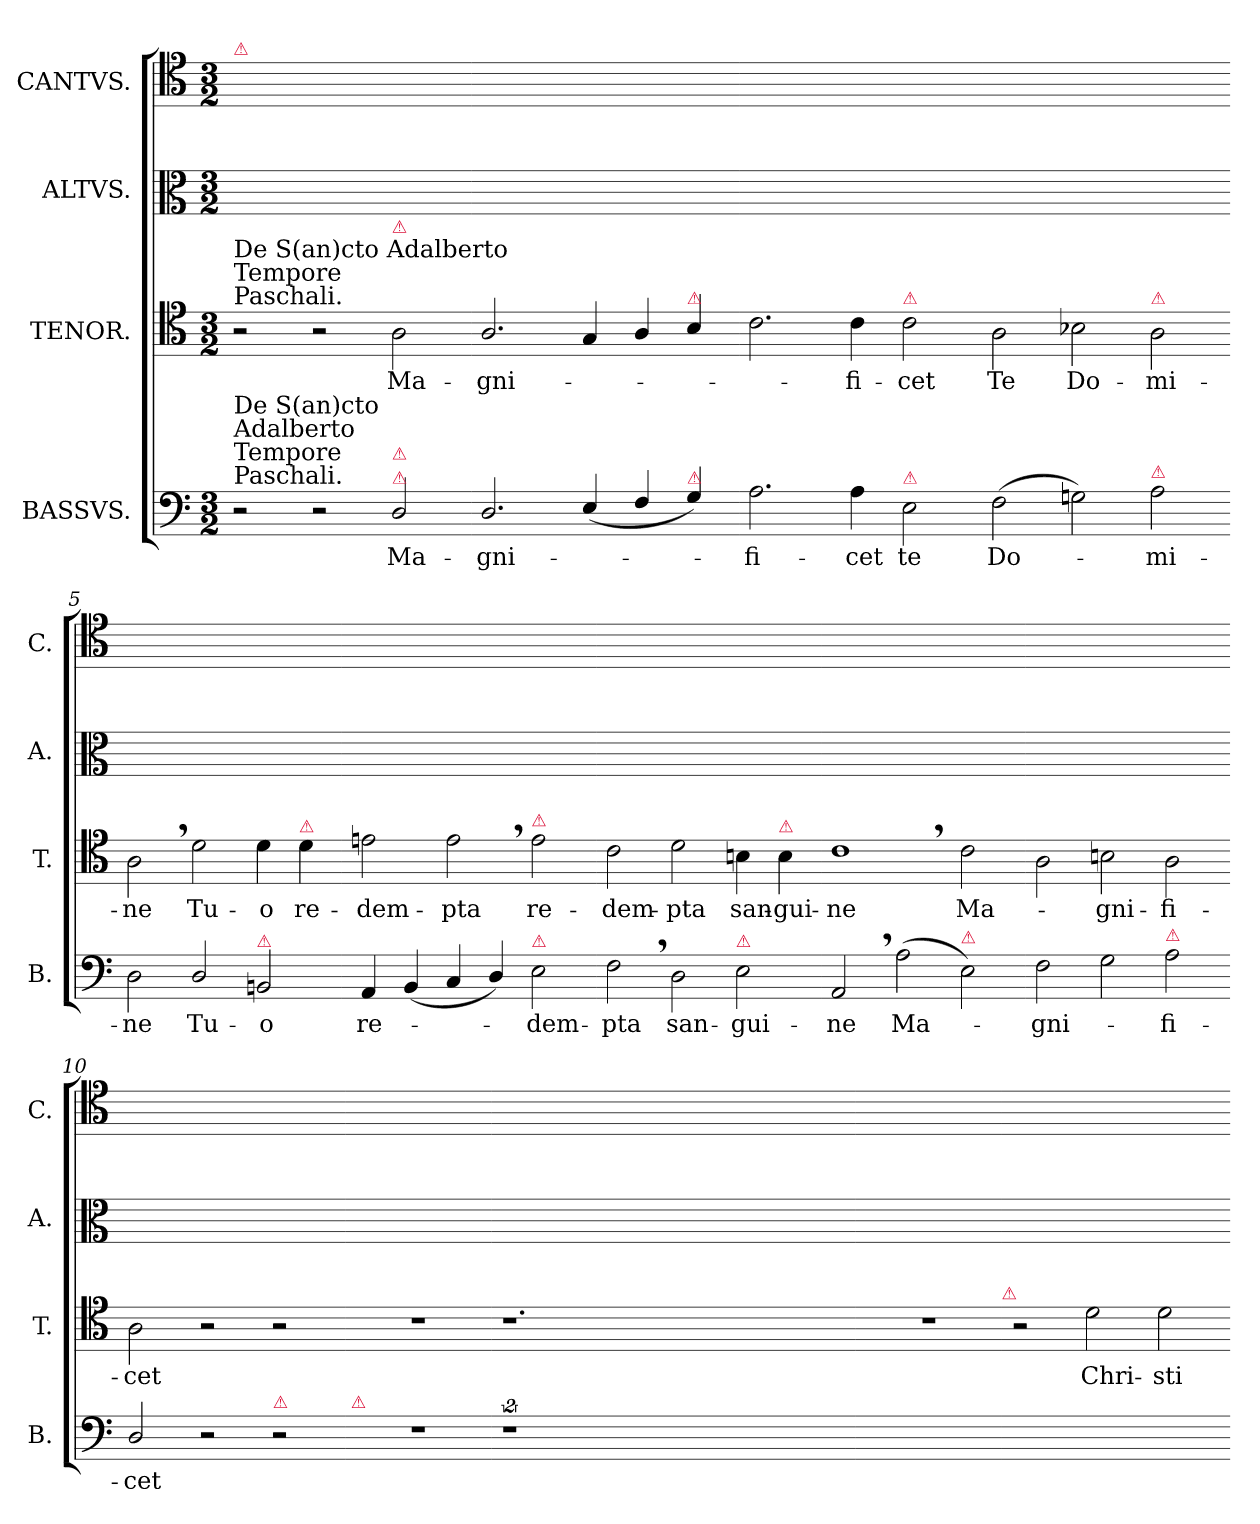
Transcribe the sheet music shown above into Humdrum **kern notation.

**kern	**text	**kern	**text	**kern	**kern
*part4	*part4	*part3	*part3	*part2	*part1
*staff4	*staff4	*staff3	*staff3	*staff2	*staff1
*I"BASSVS.	*	*I"TENOR.	*	*I"ALTVS.	*I"CANTVS.
*I'B.	*	*I'T.	*	*I'A.	*I'C.
*clefF4	*	*clefC4	*	*clefC3	*clefC4
*k[]	*	*k[]	*	*k[]	*k[]
*M3/2	*	*M3/2	*	*M3/2	*M3/2
=1	=1	=1	=1	=1	=1
!	!	!	!	!	!LO:TX:a:color=crimson:t=⚠
!	!	!LO:TX:a:t=De S(an)cto Adalberto\nTempore\nPaschali.	!	!	!
!LO:TX:a:t=De S(an)cto\nAdalberto\nTempore\nPaschali.	!	!	!	!	!
2r	.	2r	.	1.ryy	1.ryy
2r	.	2r	.	.	.
!	!	!LO:TX:a:color=crimson:t=⚠	!	!	!
!LO:TX:a:color=crimson:t=⚠	!	!	!	!	!
!LO:TX:a:color=crimson:t=⚠	!	!	!	!	!
2D/	Ma-	2A\	Ma-	.	.
=2-	=2-	=2-	=2-	=2-	=2-
2.D/	-gni-	2.A/	-gni-	1.ryy	1.ryy
(4E/	.	4G/	.	.	.
4F/	.	4A/	.	.	.
!	!	!LO:TX:a:color=crimson:t=⚠	!	!	!
!LO:TX:a:color=crimson:t=⚠	!	!	!	!	!
4G/)	.	4B/	.	.	.
=3-	=3-	=3-	=3-	=3-	=3-
2.A\	-fi-	2.c\	.	1.ryy	1.ryy
4A\	-cet	4c\	-fi-	.	.
!	!	!LO:TX:a:color=crimson:t=⚠	!	!	!
!LO:TX:a:color=crimson:t=⚠	!	!	!	!	!
2E\	te	2c\	-cet	.	.
=4-	=4-	=4-	=4-	=4-	=4-
(2F\	Do-	2A\	Te	1.ryy	1.ryy
2Gn\)	.	2B-X\	Do-	.	.
!	!	!LO:TX:a:color=crimson:t=⚠	!	!	!
!LO:TX:a:color=crimson:t=⚠	!	!	!	!	!
2A\	-mi-	2A\	-mi-	.	.
=5-	=5-	=5-	=5-	=5-	=5-
2D\	-ne	2A,\	-ne	1.ryy	1.ryy
2D/	Tu-	2d\	Tu-	.	.
!LO:TX:a:color=crimson:t=⚠	!	!	!	!	!
2BBn/	-o	4d\	-o	.	.
!	!	!LO:TX:a:color=crimson:t=⚠	!	!	!
.	.	4d\	re-	.	.
=6-	=6-	=6-	=6-	=6-	=6-
4AA/	re-	2en\	-dem-	1.ryy	1.ryy
(4BB/	.	.	.	.	.
4C/	.	2e,\	-pta	.	.
4D/)	.	.	.	.	.
!	!	!LO:TX:a:color=crimson:t=⚠	!	!	!
!LO:TX:a:color=crimson:t=⚠	!	!	!	!	!
!	!	!	!LO:LY:i	!	!
2E\	-dem-	2e\	re-	.	.
=7-	=7-	=7-	=7-	=7-	=7-
!	!	!	!LO:LY:i	!	!
2F,\	-pta	2c\	-dem-	1.ryy	1.ryy
!	!	!	!LO:LY:i	!	!
2D\	san-	2d\	-pta	.	.
!LO:TX:a:color=crimson:t=⚠	!	!	!	!	!
2E\	-gui-	4Bn\	san-	.	.
!	!	!LO:TX:a:color=crimson:t=⚠	!	!	!
.	.	4B\	-gui-	.	.
=8-	=8-	=8-	=8-	=8-	=8-
2AA,/	-ne	1c,\	-ne	1.ryy	1.ryy
(2A\	Ma-	.	.	.	.
!LO:TX:a:color=crimson:t=⚠	!	!	!	!	!
2E\)	.	2c\	Ma-	.	.
=9-	=9-	=9-	=9-	=9-	=9-
2F\	-gni-	2A\	.	1.ryy	1.ryy
2G\	.	2Bn\	-gni-	.	.
!LO:TX:a:color=crimson:t=⚠	!	!	!	!	!
2A\	-fi-	2A\	-fi-	.	.
=10-	=10-	=10-	=10-	=10-	=10-
2D/	-cet	2A\	-cet	1.ryy	1.ryy
2r	.	2r	.	.	.
!LO:TX:a:color=crimson:t=⚠	!	!	!	!	!
2r	.	2r	.	.	.
=11-	=11-	=11-	=11-	=11-	=11-
!LO:TX:a:color=crimson:t=⚠	!	!	!	!	!
1.r	.	1.r	.	1.ryy	1.ryy
=12-	=12-	=12-	=12-	=12-	=12-
2%9r	.	1.r	.	1.ryy	1.ryy
.	.	0.ryy	.	0.ryy	0.ryy
=13-	=13-	=13-	=13-	=13-	=13-
1.ryy	.	1.r	.	1.ryy	1.ryy
!	!	!LO:TX:a:color=crimson:t=⚠	!	!	!
=14-	=14-	=14-	=14-	=14-	=14-
1.ryy	.	2r	.	1.ryy	1.ryy
.	.	2d\	Chri-	.	.
.	.	2d\	-sti-	.	.
=-	=-	=-	=-	=-	=-
*-	*-	*-	*-	*-	*-
